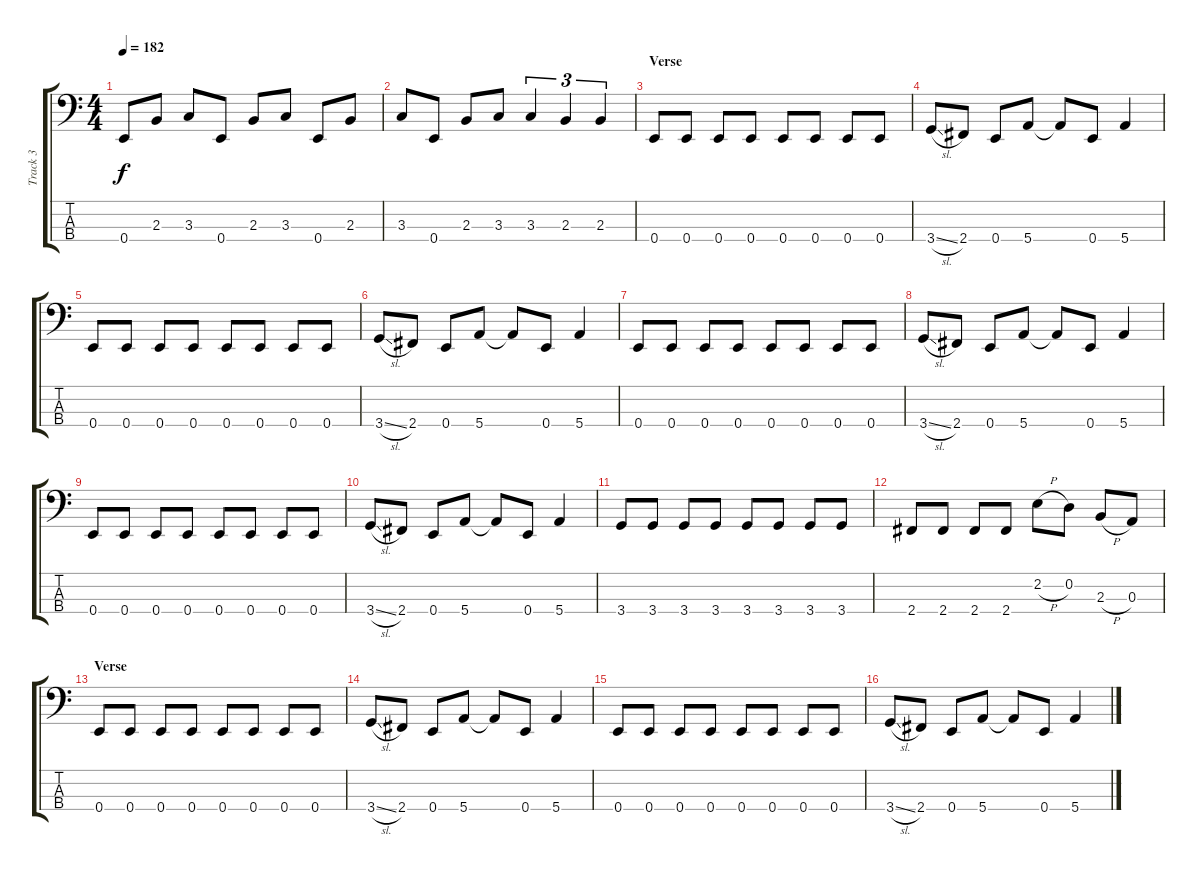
\track ("Track 3" "Track 3") {instrument electricbassfinger}
\staff {score tabs}
\tuning (G2 D2 A1 E1) {hide}
\ts (4 4)
\tempo 182
\clef f4
\ks c
0.4.8{dy f} 2.3.8 3.3.8 0.4.8 2.3.8 3.3.8 0.4.8 2.3.8 |
3.3.8 0.4.8 2.3.8 3.3.8 3.3.4{tu (3 2)} 2.3.4{tu (3 2)} 2.3.4{tu (3 2)} |
\section ("" "Verse")
0.4.8 0.4.8 0.4.8 0.4.8 0.4.8 0.4.8 0.4.8 0.4.8 |
3.4{sl}.8 2.4.8 0.4.8 5.4.8 5.4{t}.8 0.4.8 5.4.4 |
0.4.8 0.4.8 0.4.8 0.4.8 0.4.8 0.4.8 0.4.8 0.4.8 |
3.4{sl}.8 2.4.8 0.4.8 5.4.8 5.4{t}.8 0.4.8 5.4.4 |
0.4.8 0.4.8 0.4.8 0.4.8 0.4.8 0.4.8 0.4.8 0.4.8 |
3.4{sl}.8 2.4.8 0.4.8 5.4.8 5.4{t}.8 0.4.8 5.4.4 |
0.4.8 0.4.8 0.4.8 0.4.8 0.4.8 0.4.8 0.4.8 0.4.8 |
3.4{sl}.8 2.4.8 0.4.8 5.4.8 5.4{t}.8 0.4.8 5.4.4 |
3.4.8 3.4.8 3.4.8 3.4.8 3.4.8 3.4.8 3.4.8 3.4.8 |
2.4.8 2.4.8 2.4.8 2.4.8 2.2{h}.8 0.2.8 2.3{h}.8 0.3.8 |
\section ("" "Verse")
0.4.8 0.4.8 0.4.8 0.4.8 0.4.8 0.4.8 0.4.8 0.4.8 |
3.4{sl}.8 2.4.8 0.4.8 5.4.8 5.4{t}.8 0.4.8 5.4.4 |
0.4.8 0.4.8 0.4.8 0.4.8 0.4.8 0.4.8 0.4.8 0.4.8 |
3.4{sl}.8 2.4.8 0.4.8 5.4.8 5.4{t}.8 0.4.8 5.4.4
